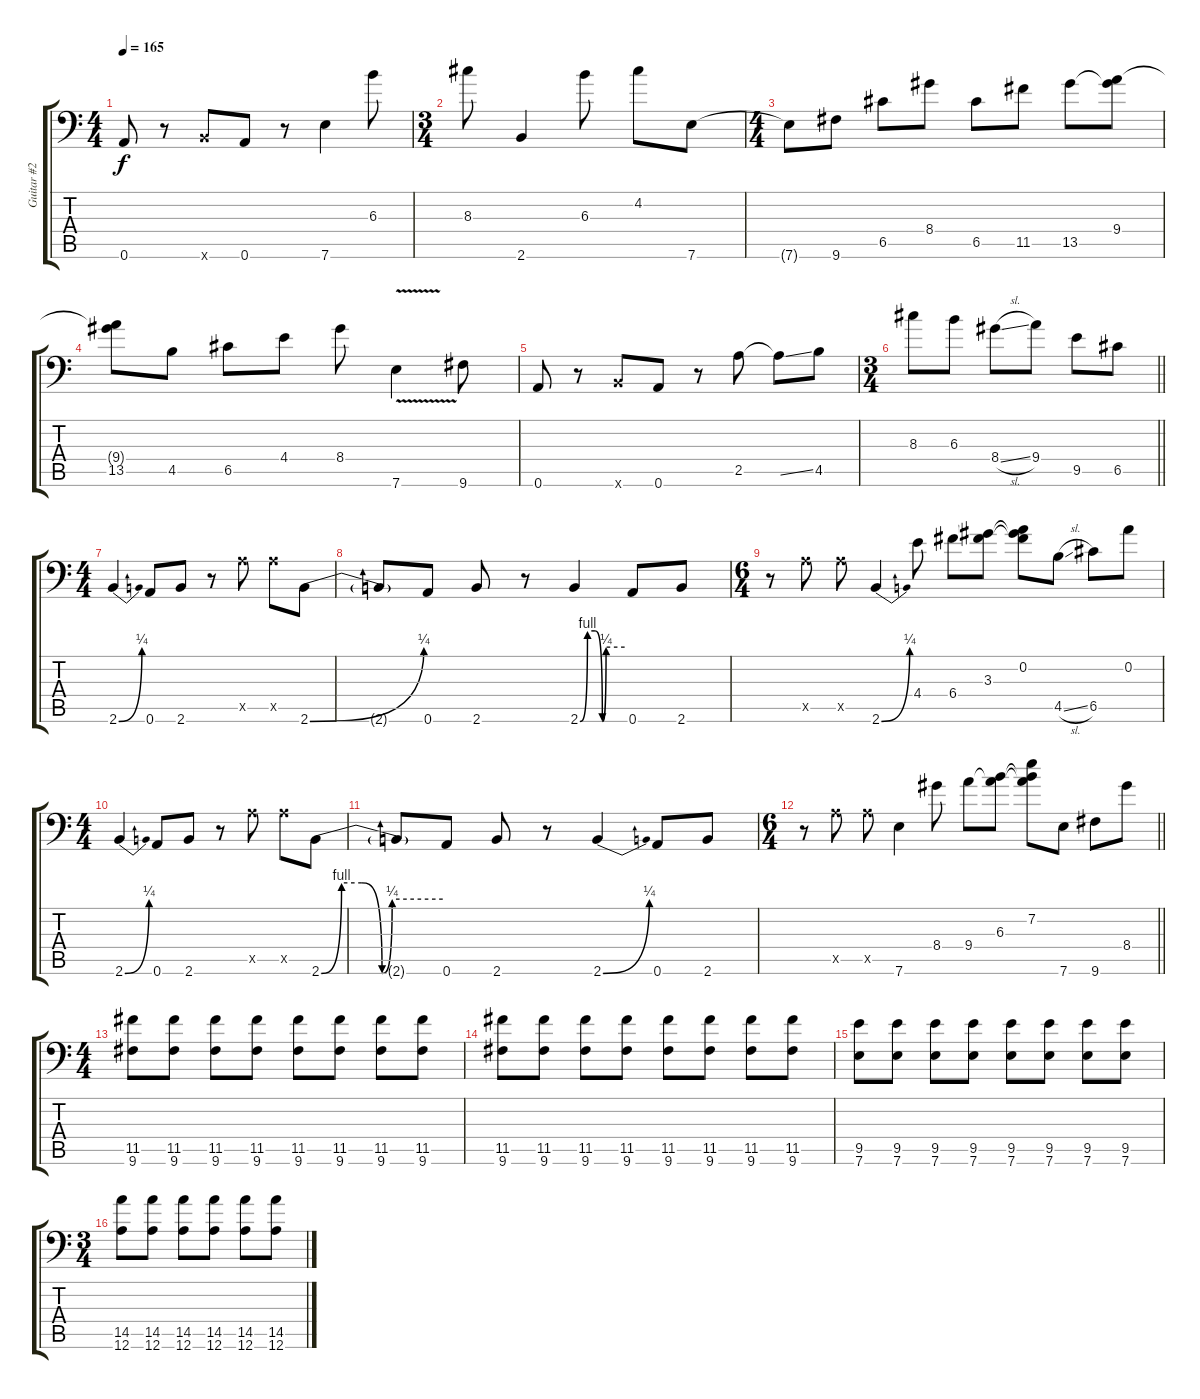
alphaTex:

\track ("Guitar #2" "Guitar #2") {instrument distortionguitar}
\staff {score tabs}
\tuning (D4 A3 F3 C3 G2 A1) {hide}
\ts (4 4)
\tempo 165
\clef f4
\ks c
0.6.8{dy f} r.8 2.6{x}.8 0.6.8 r.8 7.6.4 6.3.8 |
\ts (3 4)
8.3.8 2.6.4 6.3.8 4.2.8 7.6.8 |
\ts (4 4)
7.6{t}.8 9.6.8 6.5.8 8.4.8 6.5.8 11.5.8 13.5.8 (9.4 13.5{t}).8 |
(9.4{t} 13.5).8 4.5.8 6.5.8 4.4.8 8.4.8 7.6{v}.4 9.6.8 |
0.6.8 r.8 2.6{x}.8 0.6.8 r.8 2.5.8 2.5{ss t}.8 4.5.8 |
\ts (3 4)
\barLineRight lightlight
8.3.8 6.3.8 8.4{sl}.8 9.4.8 9.5.8 6.5.8 |
\ts (4 4)
\section ("" "")
2.6{be (bend 0 0 60 1)}.4 0.6.8 2.6.8 r.8 2.5{x}.8 2.5{x}.8 2.6{be (bend 0 0 60 1)}.8 |
2.6{t}.8 0.6.8 2.6.8 r.8 2.6{be (custom 0 0 10 4 20 4 30 0 35 1 60 1)}.4 0.6.8 2.6.8 |
\ts (6 4)
r.8 2.5{x}.8 2.5{x}.8 2.6{be (bend 0 0 60 1)}.4 4.4.8 6.4.8 (3.3 6.4{t}).8 (0.2 3.3{t} 6.4{t}).8 4.5{sl}.8 6.5.8 0.2.8 |
\ts (4 4)
2.6{be (bend 0 0 60 1)}.4 0.6.8 2.6.8 r.8 2.5{x}.8 2.5{x}.8 2.6{be (custom 0 0 10 4 20 4 30 0 35 1 60 1)}.8 |
2.6{t}.8 0.6.8 2.6.8 r.8 2.6{be (bend 0 0 60 1)}.4 0.6.8 2.6.8 |
\ts (6 4)
\barLineRight lightlight
r.8 2.5{x}.8 2.5{x}.8 7.6.4 8.4.8 9.4.8 (6.3 9.4{t}).8 (7.2 6.3{t} 9.4{t}).8 7.6.8 9.6.8 8.4.8 |
\ts (4 4)
\section ("" "")
(11.5 9.6).8 (11.5 9.6).8 (11.5 9.6).8 (11.5 9.6).8 (11.5 9.6).8 (11.5 9.6).8 (11.5 9.6).8 (11.5 9.6).8 |
(11.5 9.6).8 (11.5 9.6).8 (11.5 9.6).8 (11.5 9.6).8 (11.5 9.6).8 (11.5 9.6).8 (11.5 9.6).8 (11.5 9.6).8 |
(9.5 7.6).8 (9.5 7.6).8 (9.5 7.6).8 (9.5 7.6).8 (9.5 7.6).8 (9.5 7.6).8 (9.5 7.6).8 (9.5 7.6).8 |
\ts (3 4)
(14.5 12.6).8 (14.5 12.6).8 (14.5 12.6).8 (14.5 12.6).8 (14.5 12.6).8 (14.5 12.6).8
